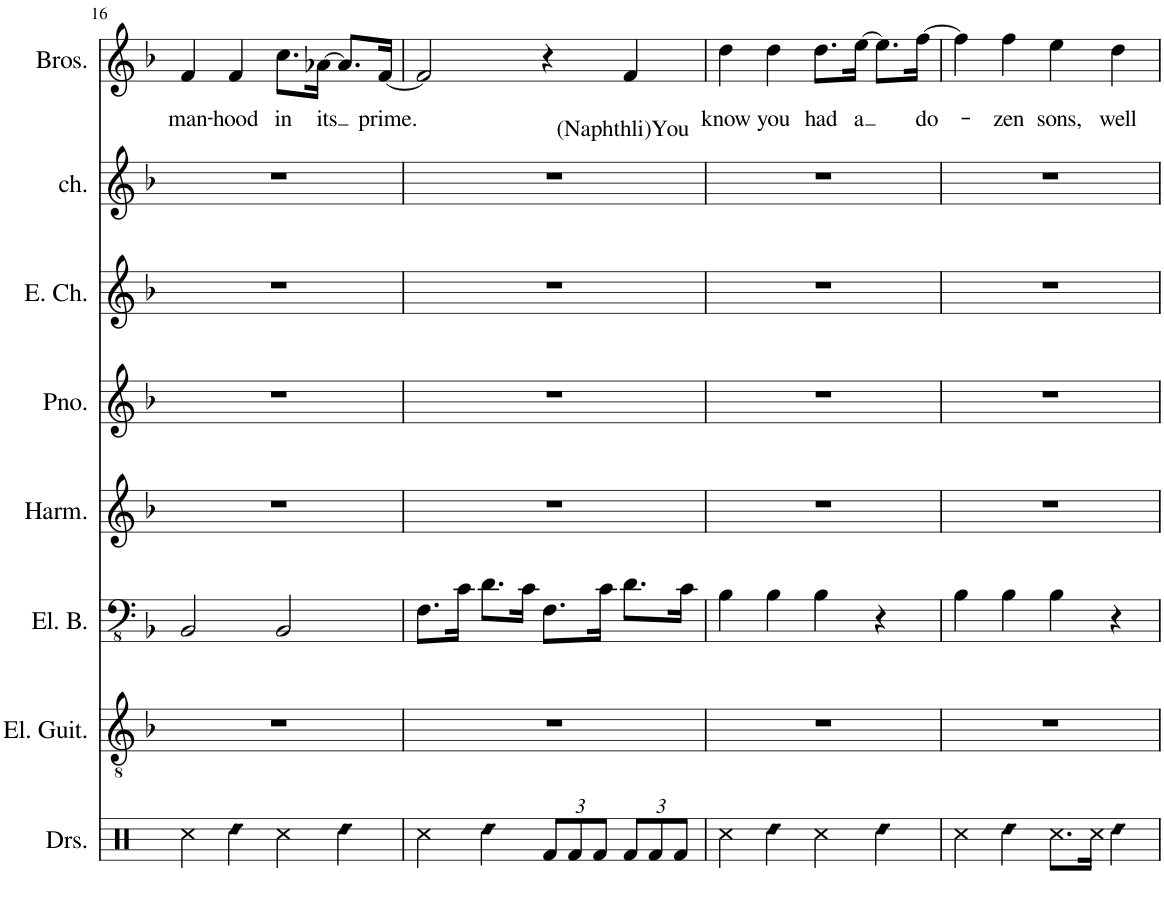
**kern	**kern	**kern	**kern	**kern	**kern	**kern	**kern	**text
*part8	*part7	*part6	*part5	*part4	*part3	*part2	*part1	*part1
*staff8	*staff7	*staff6	*staff5	*staff4	*staff3	*staff2	*staff1	*staff1
*I"Drumset	*I"Electric Guitar	*I"Electric Bass	*I"Harmonica	*I"Piano	*I"Electric Choir	*I"Chorus	*I"Brothers	*
*I'Drs.	*I'El. Guit.	*I'El. B.	*I'Harm.	*I'Pno.	*I'E. Ch.	*I'ch.	*I'Bros.	*
!!LO:PB:g=z
*clefX	*clefGv2	*clefFv4	*clefG2	*clefG2	*clefG2	*clefG2	*clefG2	*
*k[]	*k[b-]	*k[b-]	*k[b-]	*k[b-]	*k[b-]	*k[b-]	*k[b-]	*
*M4/4	*M4/4	*M4/4	*M4/4	*M4/4	*M4/4	*M4/4	*M4/4	*
=16	=16	=16	=16	=16	=16	=16	=16	=16
!	!	!	!	!	!	!	!	!LO:LY:b
4Rcc\	1r	2BBB-/	1r	1r	1r	1r	4f/	man-
!LO:N:head=diamond	!	!	!	!	!	!	!	!LO:LY:b
4Rdd\	.	.	.	.	.	.	4f/	-hood
!	!	!	!	!	!	!	!	!LO:LY:b
4Rcc\	.	2BBB-/	.	.	.	.	8.cc\L	in
!	!	!	!	!	!	!	!	!LO:LY:b
.	.	.	.	.	.	.	[16a-X\Jk	its
!LO:N:head=diamond	!	!	!	!	!	!	!	!
4Rdd\	.	.	.	.	.	.	8.a-/L]	.
!	!	!	!	!	!	!	!	!LO:LY:b
.	.	.	.	.	.	.	[16f/Jk	prime.
=17	=17	=17	=17	=17	=17	=17	=17	=17
4Rcc\	1r	8.FF\L	1r	1r	1r	1r	2f/]	.
.	.	16C\Jk	.	.	.	.	.	.
!LO:N:head=diamond	!	!	!	!	!	!	!	!
4Rdd\	.	8.D\L	.	.	.	.	.	.
.	.	16C\Jk	.	.	.	.	.	.
*Xbrackettup	*	*	*	*	*	*	*	*
12Rf/L	.	8.FF\L	.	.	.	.	4r	.
12Rf/	.	.	.	.	.	.	.	.
12Rf/J	.	.	.	.	.	.	.	.
.	.	16C\Jk	.	.	.	.	.	.
!	!	!	!	!	!	!	!	!LO:LY:b
12Rf/L	.	8.D\L	.	.	.	.	4f/	(Naphthli)You
12Rf/	.	.	.	.	.	.	.	.
12Rf/J	.	.	.	.	.	.	.	.
.	.	16C\Jk	.	.	.	.	.	.
=18	=18	=18	=18	=18	=18	=18	=18	=18
!	!	!	!	!	!	!	!	!LO:LY:b
4Rcc\	1r	4BB-\	1r	1r	1r	1r	4dd\	know
!LO:N:head=diamond	!	!	!	!	!	!	!	!LO:LY:b
4Rdd\	.	4BB-\	.	.	.	.	4dd\	you
!	!	!	!	!	!	!	!	!LO:LY:b
4Rcc\	.	4BB-\	.	.	.	.	8.dd\L	had
!	!	!	!	!	!	!	!	!LO:LY:b
.	.	.	.	.	.	.	[16ee\Jk	a
!LO:N:head=diamond	!	!	!	!	!	!	!	!
4Rdd\	.	4r	.	.	.	.	8.ee\L]	.
!	!	!	!	!	!	!	!	!LO:LY:b
.	.	.	.	.	.	.	[16ff\Jk	do-
=19	=19	=19	=19	=19	=19	=19	=19	=19
4Rcc\	1r	4BB-\	1r	1r	1r	1r	4ff\]	.
!LO:N:head=diamond	!	!	!	!	!	!	!	!LO:LY:b
4Rdd\	.	4BB-\	.	.	.	.	4ff\	-zen
!	!	!	!	!	!	!	!	!LO:LY:b
8.Rcc\L	.	4BB-\	.	.	.	.	4ee\	sons,
16Rcc\Jk	.	.	.	.	.	.	.	.
!LO:N:head=diamond	!	!	!	!	!	!	!	!LO:LY:b
4Rdd\	.	4r	.	.	.	.	4dd\	well
=	=	=	=	=	=	=	=	=
*-	*-	*-	*-	*-	*-	*-	*-	*-
